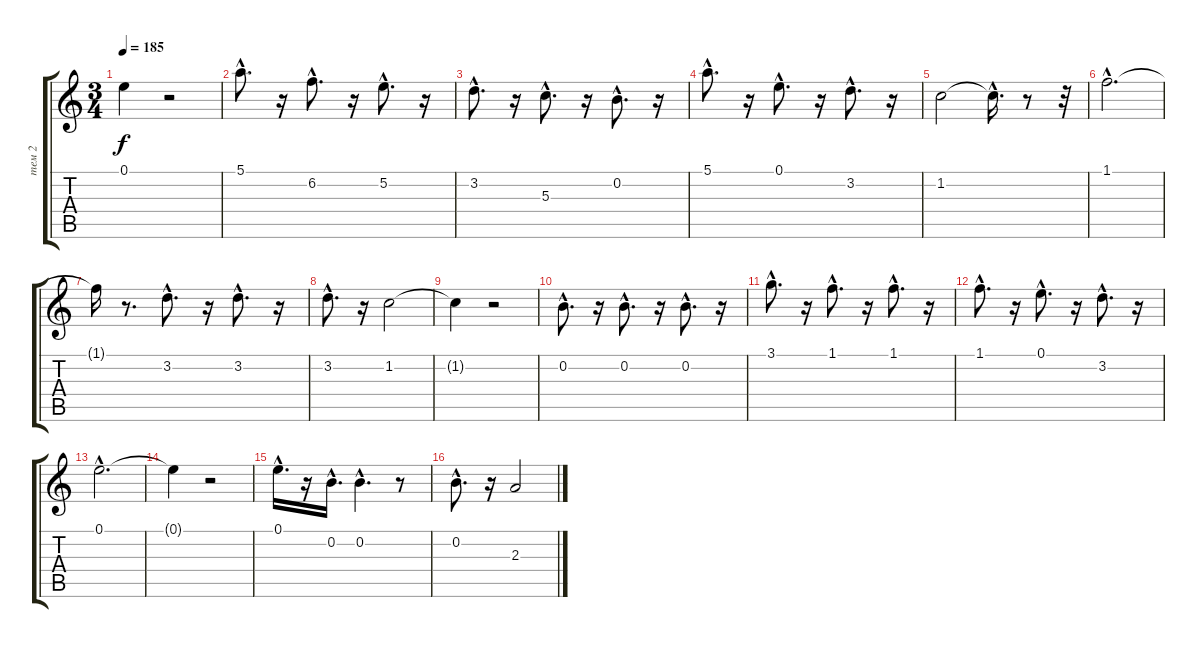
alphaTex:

\track ("тем 2" "тем 2") {instrument acousticguitarsteel}
\staff {score tabs}
\tuning (E4 B3 G3 D3 A2 E2) {hide}
\ts (3 4)
\tempo 185
\clef g2
\ks c
0.1{t}.4{dy f} r.2 |
5.1{hac}.8{d} r.16 6.2{hac}.8{d} r.16 5.2{hac}.8{d} r.16 |
3.2{hac}.8{d} r.16 5.3{hac}.8{d} r.16 0.2{hac}.8{d} r.16 |
5.1{hac}.8{d} r.16 0.1{hac}.8{d} r.16 3.2{hac}.8{d} r.16 |
1.2.2 1.2{hac t}.16{d} r.8 r.32 |
1.1{hac}.2{d} |
1.1{t}.16 r.8{d} 3.2{hac}.8{d} r.16 3.2{hac}.8{d} r.16 |
3.2{hac}.8{d} r.16 1.2.2 |
1.2{t}.4 r.2 |
0.2{hac}.8{d} r.16 0.2{hac}.8{d} r.16 0.2{hac}.8{d} r.16 |
3.1{hac}.8{d} r.16 1.1{hac}.8{d} r.16 1.1{hac}.8{d} r.16 |
1.1{hac}.8{d} r.16 0.1{hac}.8{d} r.16 3.2{hac}.8{d} r.16 |
0.1{hac}.2{d} |
0.1{t}.4 r.2 |
0.1{hac}.16{d} r.16 0.2{hac}.16{d} 0.2{hac}.4{d} r.8 |
0.2{hac}.8{d} r.16 2.3.2
